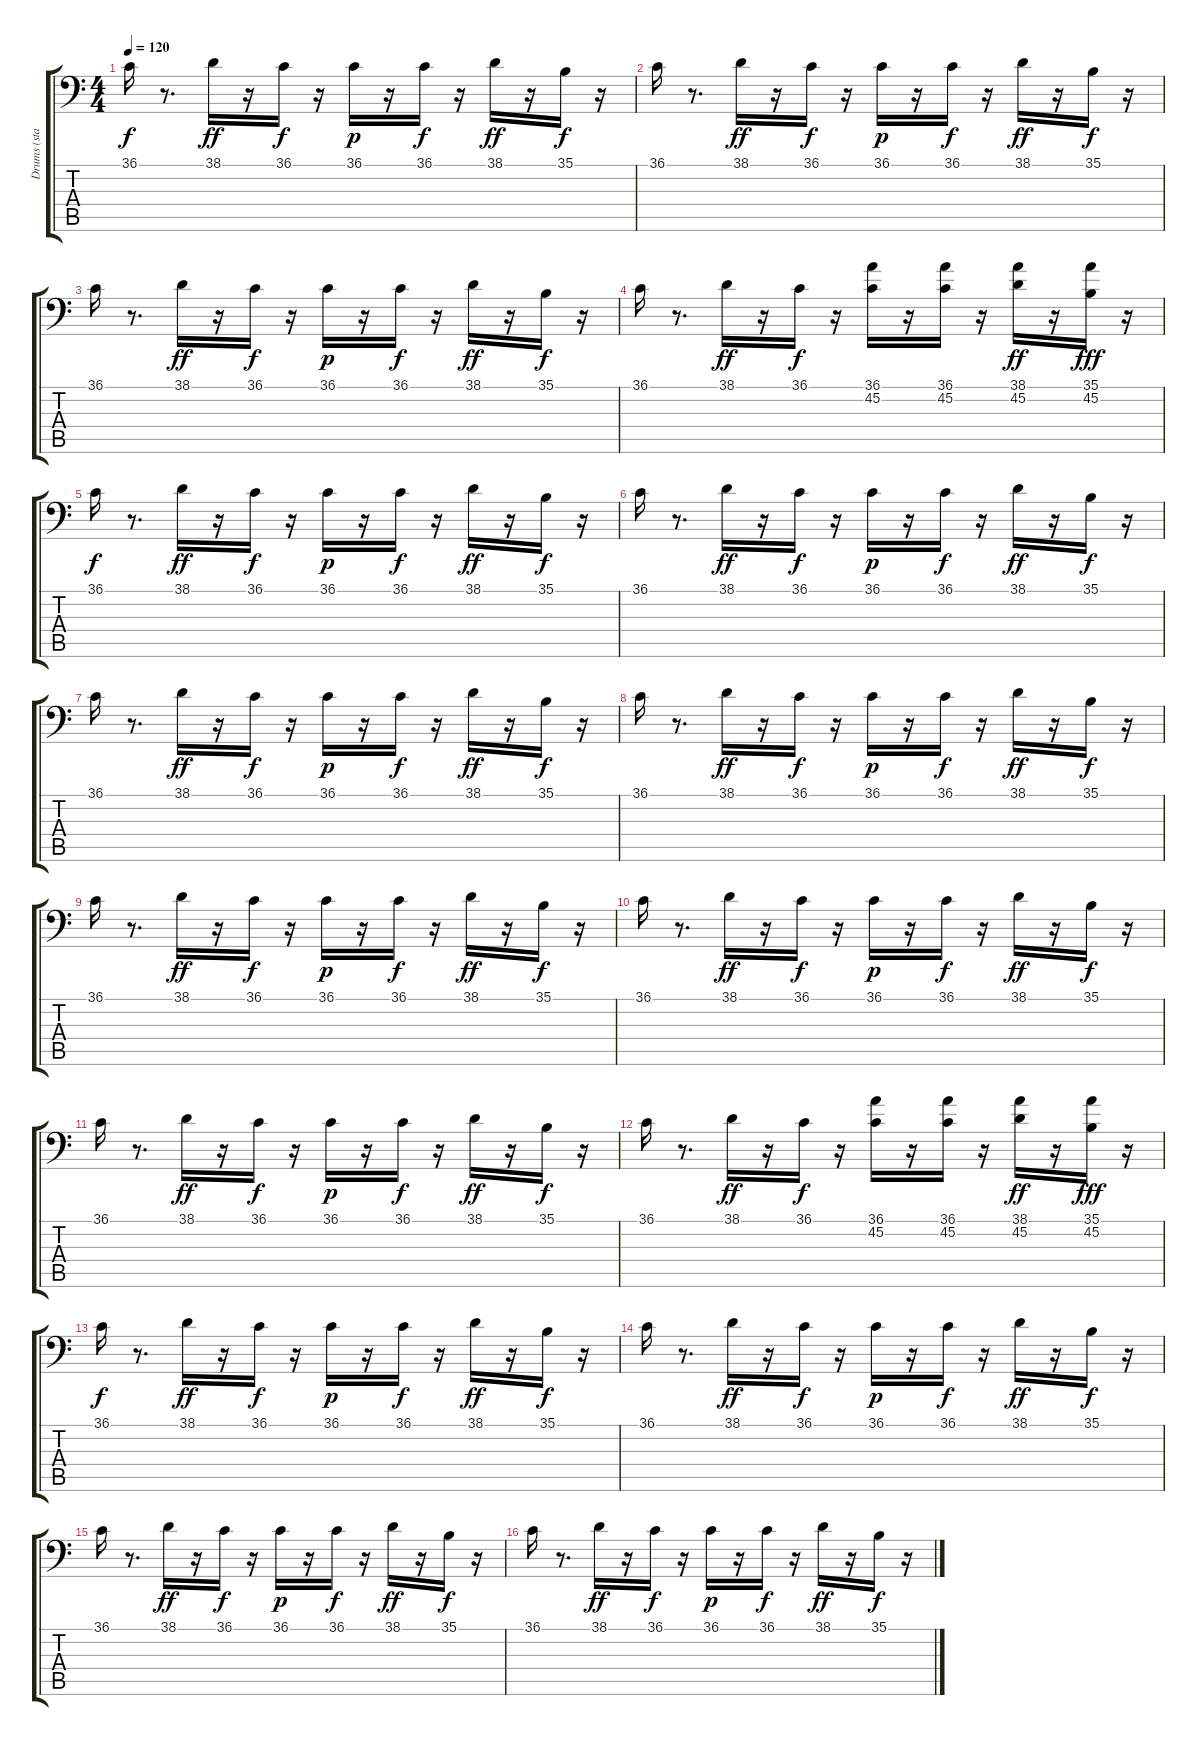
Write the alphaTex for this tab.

\track ("Drums (standard set)" "Drums (sta") {instrument acousticgrandpiano}
\staff {score tabs}
\tuning (C-1 C-1 C-1 C-1 C-1 C-1) {hide}
\ts (4 4)
\tempo 120
\clef f4
\ks c
36.1.16{dy f} r.8{d} 38.1.16{dy ff} r.16 36.1.16{dy f} r.16 36.1.16{dy p} r.16 36.1.16{dy f} r.16 38.1.16{dy ff} r.16 35.1.16{dy f} r.16 |
36.1.16 r.8{d} 38.1.16{dy ff} r.16 36.1.16{dy f} r.16 36.1.16{dy p} r.16 36.1.16{dy f} r.16 38.1.16{dy ff} r.16 35.1.16{dy f} r.16 |
36.1.16 r.8{d} 38.1.16{dy ff} r.16 36.1.16{dy f} r.16 36.1.16{dy p} r.16 36.1.16{dy f} r.16 38.1.16{dy ff} r.16 35.1.16{dy f} r.16 |
36.1.16 r.8{d} 38.1.16{dy ff} r.16 36.1.16{dy f} r.16 (36.1 45.2).16 r.16 (36.1 45.2).16 r.16 (38.1 45.2).16{dy ff} r.16 (35.1 45.2).16{dy fff} r.16 |
36.1.16{dy f} r.8{d} 38.1.16{dy ff} r.16 36.1.16{dy f} r.16 36.1.16{dy p} r.16 36.1.16{dy f} r.16 38.1.16{dy ff} r.16 35.1.16{dy f} r.16 |
36.1.16 r.8{d} 38.1.16{dy ff} r.16 36.1.16{dy f} r.16 36.1.16{dy p} r.16 36.1.16{dy f} r.16 38.1.16{dy ff} r.16 35.1.16{dy f} r.16 |
36.1.16 r.8{d} 38.1.16{dy ff} r.16 36.1.16{dy f} r.16 36.1.16{dy p} r.16 36.1.16{dy f} r.16 38.1.16{dy ff} r.16 35.1.16{dy f} r.16 |
36.1.16 r.8{d} 38.1.16{dy ff} r.16 36.1.16{dy f} r.16 36.1.16{dy p} r.16 36.1.16{dy f} r.16 38.1.16{dy ff} r.16 35.1.16{dy f} r.16 |
36.1.16 r.8{d} 38.1.16{dy ff} r.16 36.1.16{dy f} r.16 36.1.16{dy p} r.16 36.1.16{dy f} r.16 38.1.16{dy ff} r.16 35.1.16{dy f} r.16 |
36.1.16 r.8{d} 38.1.16{dy ff} r.16 36.1.16{dy f} r.16 36.1.16{dy p} r.16 36.1.16{dy f} r.16 38.1.16{dy ff} r.16 35.1.16{dy f} r.16 |
36.1.16 r.8{d} 38.1.16{dy ff} r.16 36.1.16{dy f} r.16 36.1.16{dy p} r.16 36.1.16{dy f} r.16 38.1.16{dy ff} r.16 35.1.16{dy f} r.16 |
36.1.16 r.8{d} 38.1.16{dy ff} r.16 36.1.16{dy f} r.16 (36.1 45.2).16 r.16 (36.1 45.2).16 r.16 (38.1 45.2).16{dy ff} r.16 (35.1 45.2).16{dy fff} r.16 |
36.1.16{dy f} r.8{d} 38.1.16{dy ff} r.16 36.1.16{dy f} r.16 36.1.16{dy p} r.16 36.1.16{dy f} r.16 38.1.16{dy ff} r.16 35.1.16{dy f} r.16 |
36.1.16 r.8{d} 38.1.16{dy ff} r.16 36.1.16{dy f} r.16 36.1.16{dy p} r.16 36.1.16{dy f} r.16 38.1.16{dy ff} r.16 35.1.16{dy f} r.16 |
36.1.16 r.8{d} 38.1.16{dy ff} r.16 36.1.16{dy f} r.16 36.1.16{dy p} r.16 36.1.16{dy f} r.16 38.1.16{dy ff} r.16 35.1.16{dy f} r.16 |
36.1.16 r.8{d} 38.1.16{dy ff} r.16 36.1.16{dy f} r.16 36.1.16{dy p} r.16 36.1.16{dy f} r.16 38.1.16{dy ff} r.16 35.1.16{dy f} r.16
